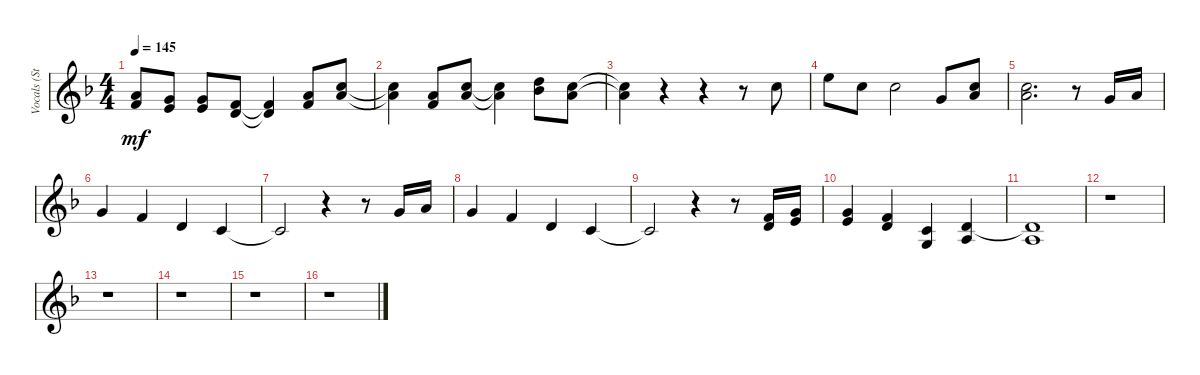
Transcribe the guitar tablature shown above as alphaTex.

\track ("Vocals (Staff 1)" "Vocals (St") {instrument acousticgrandpiano}
\staff {score}
\tuning (E4 B3 G3 D3 A2 E2 B1) {hide}
\ts (4 4)
\tempo 145
\clef g2
\ks f
(5.1 6.2).8{dy mf} (3.1 5.2).8 (3.1 5.2).8 (1.1 3.2).8 (1.1{t} 3.2{t}).4 (5.1 6.2).8 (8.1 10.2).8 |
(8.1{t} 10.2{t}).4 (5.1 6.2).8 (8.1 10.2).8 (8.1{t} 10.2{t}).4 (10.1 11.2).8 (8.1 10.2).8 |
(8.1{t} 10.2{t}).4 r.4 r.4 r.8 8.1.8 |
12.1.8 8.1.8 8.1.2 3.1.8 (8.1 10.2).8 |
(5.1 13.2).2{d} r.8 3.1.16 5.1.16 |
3.1.4 1.1.4 3.2.4 1.2.4 |
1.2{t}.2 r.4 r.8 3.1.16 5.1.16 |
3.1.4 1.1.4 3.2.4 1.2.4 |
1.2{t}.2 r.4 r.8 (1.1 3.2).16 (3.1 5.2).16 |
(3.1 5.2).4 (1.1 3.2).4 (1.2 0.3).4 (3.2 2.3).4 |
(3.2{t} 2.3).1 |
r.1 |
r.1 |
r.1 |
r.1 |
r.1
